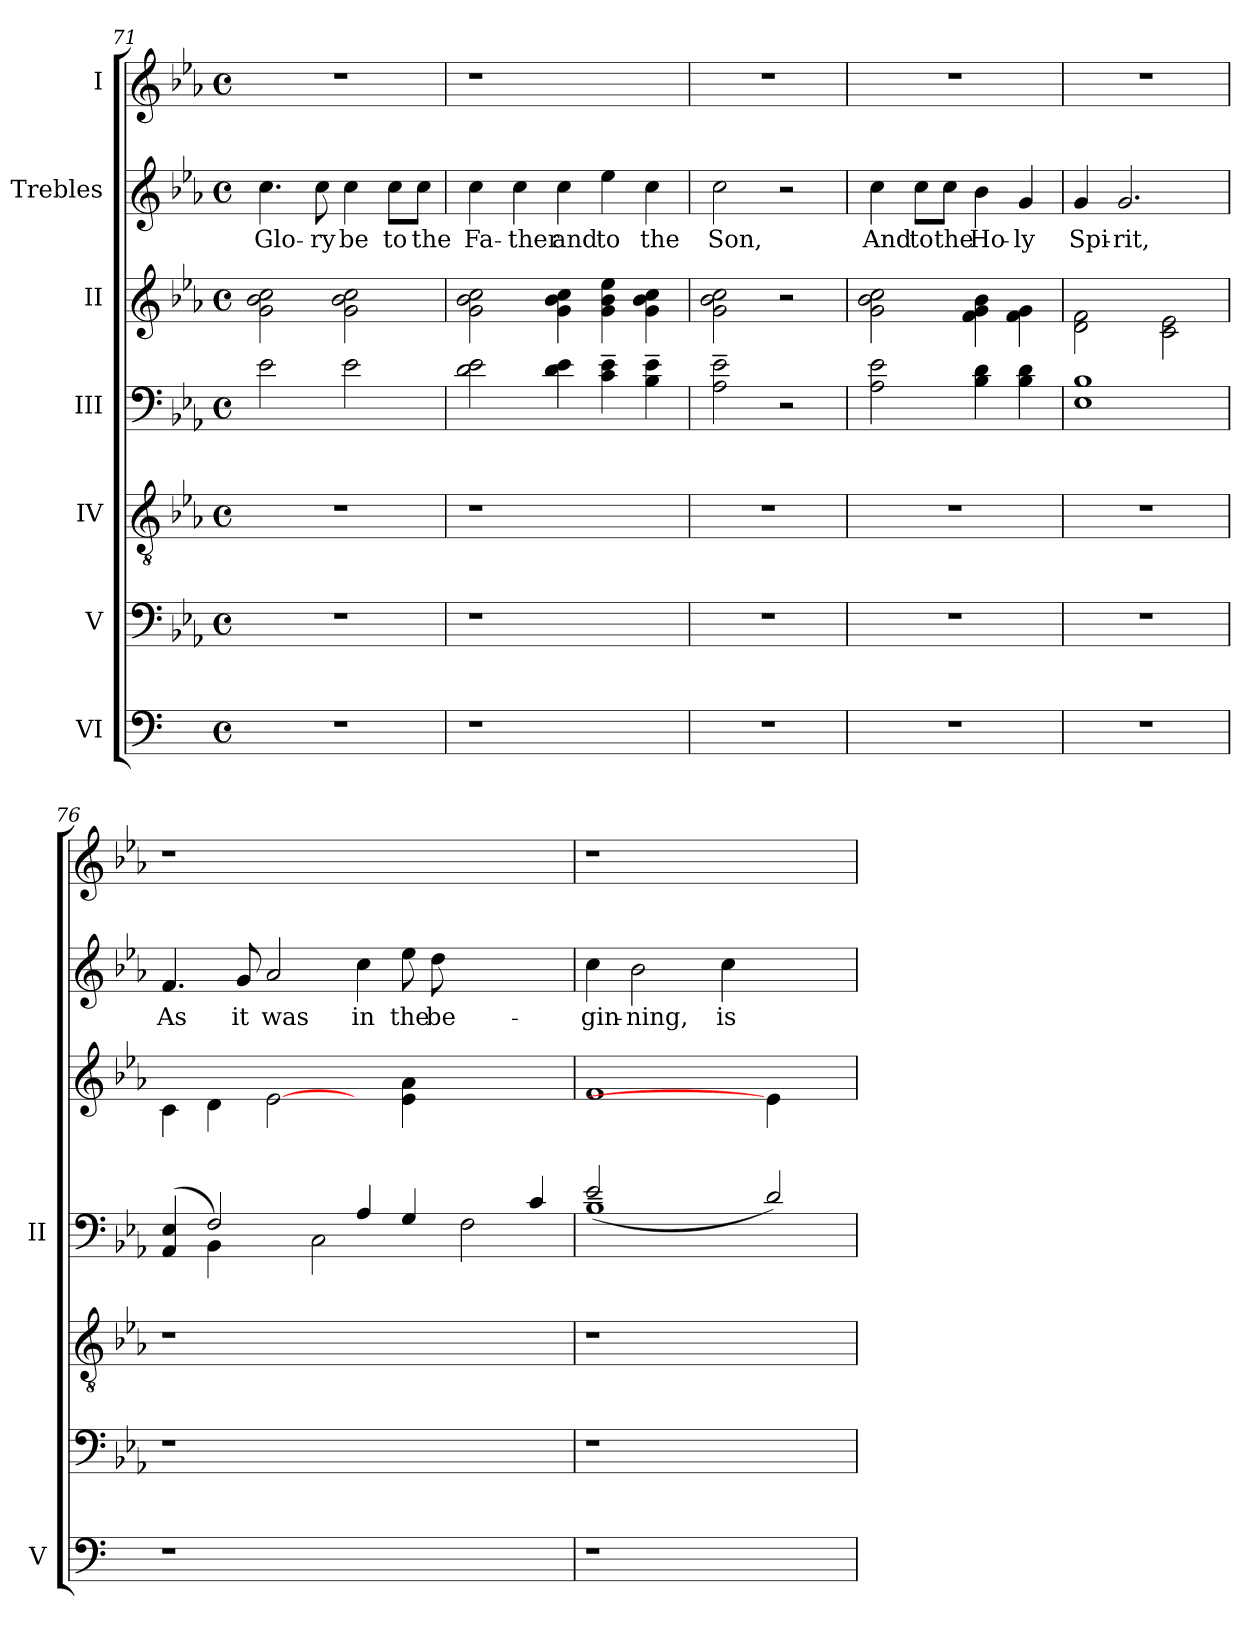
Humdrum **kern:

**kern	**kern	**kern	**kern	**text	**kern	**text	**kern	**text	**kern
*part7	*part6	*part5	*part4	*part4	*part3	*part3	*part2	*part2	*part1
*staff7	*staff6	*staff5	*staff4	*staff4	*staff3	*staff3	*staff2	*staff2	*staff1
*I"VI	*I"V	*I"IV	*I"III	*	*I"II	*	*I"Trebles	*	*I"I
*I'V	*	*	*I'II	*	*	*	*	*	*
!!LO:PB:g=z
*clefF4	*clefF4	*clefGv2	*clefF4	*	*clefG2	*	*clefG2	*	*clefG2
*k[]	*k[b-e-a-]	*k[b-e-a-]	*k[b-e-a-]	*	*k[b-e-a-]	*	*k[b-e-a-]	*	*k[b-e-a-]
*C:	*E-:	*E-:	*E-:	*	*E-:	*	*E-:	*	*E-:
*M4/4	*M4/4	*M4/4	*M4/4	*	*M4/4	*	*M4/4	*	*M4/4
*met(c)	*met(c)	*met(c)	*met(c)	*	*met(c)	*	*met(c)	*	*met(c)
=71	=71	=71	=71	=71	=71	=71	=71	=71	=71
!	!	!	!	!LO:LY:b:cj	!	!LO:LY:b:cj	!	!LO:LY:b:cj	!
1r	1r	1r	2e-\	.	2cc\ 2b-\ 2g\	.	4.cc\	Glo-	1r
!	!	!	!	!	!	!	!	!LO:LY:b:cj	!
.	.	.	.	.	.	.	8cc\	-ry	.
!	!	!	!	!LO:LY:b:cj	!	!LO:LY:b:cj	!	!LO:LY:b:cj	!
.	.	.	2e-\	.	2cc\ 2b-\ 2g\	.	4cc\	be	.
!	!	!	!	!	!	!	!	!LO:LY:b:cj	!
.	.	.	.	.	.	.	8cc\L	to	.
!	!	!	!	!	!	!	!	!LO:LY:b:cj	!
.	.	.	.	.	.	.	8cc\J	the	.
=72	=72	=72	=72	=72	=72	=72	=72	=72	=72
!	!	!	!	!LO:LY:b:cj	!	!LO:LY:b:cj	!	!LO:LY:b:cj	!
1r	1r	1r	2d\ 2e-\	.	2cc\ 2b-\ 2g\	.	4cc\	Fa-	1r
!	!	!	!	!	!	!	!	!LO:LY:b:cj	!
.	.	.	.	.	.	.	4cc\	-ther	.
!	!	!	!	!LO:LY:b:cj	!	!LO:LY:b:cj	!	!LO:LY:b:cj	!
.	.	.	4d\ 4e-\	.	4cc\ 4b-\ 4g\	.	4cc\	and	.
!	!	!	!	!LO:LY:b:cj	!	!LO:LY:b:cj	!	!LO:LY:b:cj	!
.	.	.	4e-\~> 4c\~>	.	4ee-\ 4b-\ 4g\	.	4ee-\	to	.
!	!	!	!	!LO:LY:b:cj	!	!LO:LY:b:cj	!	!LO:LY:b:cj	!
4ryy	4ryy	4ryy	4e-\~> 4B-\~>	.	4cc\ 4b-\ 4g\	.	4cc\	the	4ryy
=73	=73	=73	=73	=73	=73	=73	=73	=73	=73
!	!	!	!	!LO:LY:b:cj	!	!LO:LY:b:cj	!	!LO:LY:b:cj	!
1r	1r	1r	2e-\~> 2A-\~>	.	2cc\ 2b-\ 2g\	.	2cc\	Son,	1r
.	.	.	2r	.	2r	.	2r	.	.
=74	=74	=74	=74	=74	=74	=74	=74	=74	=74
!	!	!	!	!LO:LY:b:cj	!	!LO:LY:b:cj	!	!LO:LY:b:cj	!
1r	1r	1r	2e-\ 2A-\	.	2cc\ 2b-\ 2g\	.	4cc\	And	1r
!	!	!	!	!	!	!	!	!LO:LY:b:cj	!
.	.	.	.	.	.	.	8cc\L	to	.
!	!	!	!	!	!	!	!	!LO:LY:b:cj	!
.	.	.	.	.	.	.	8cc\J	the	.
!	!	!	!	!LO:LY:b:cj	!	!LO:LY:b:cj	!	!LO:LY:b:cj	!
.	.	.	4d\ 4B-\	.	4b-\ 4f\ 4g\	.	4b-\	Ho-	.
!	!	!	!	!LO:LY:b:cj	!	!LO:LY:b:cj	!	!LO:LY:b:cj	!
.	.	.	4d\ 4B-\	.	4f\ 4g\	.	4g/	-ly	.
=75	=75	=75	=75	=75	=75	=75	=75	=75	=75
!	!	!	!	!LO:LY:b:cj	!	!LO:LY:b:cj	!	!LO:LY:b:cj	!
1r	1r	1r	1B- 1E-	.	2f\ 2d\	.	4g/	Spi-	1r
!	!	!	!	!	!	!	!	!LO:LY:b:cj	!
.	.	.	.	.	.	.	2.g/	-rit,	.
!	!	!	!	!	!	!LO:LY:b:cj	!	!	!
.	.	.	.	.	2e-\ 2c\	.	.	.	.
!!LO:LB:g=z
=76	=76	=76	=76	=76	=76	=76	=76	=76	=76
!	!	!	!	!LO:LY:b:cj	!	!LO:LY:b:cj	!	!LO:LY:b:cj	!
*	*	*	*^	*	*	*	*	*	*
1r	1r	1r	(<4E-/ 4AA-/	4ryy	.	4c\	-	4.f/	As	1r
!	!	!	!	!	!LO:LY:b:cj	!	!LO:LY:b:cj	!	!	!
.	.	.	2F/	4BB-\)	.	4d\	--	.	.	.
!	!	!	!	!	!	!	!	!	!LO:LY:b:cj	!
.	.	.	.	.	.	.	.	8g/	it	.
!	!	!	!	!	!	!	!LO:LY:b:cj	!	!LO:LY:b:cj	!
.	.	.	.	2ryy	.	[2e-\	--	2a-/	was	.
.	.	.	2C\	.	.	.	.	.	.	.
!	!	!	!	!	!LO:LY:b:cj	!	!	!	!LO:LY:b:cj	!
1ryy	1ryy	1ryy	.	4A-/	.	4ryy	.	4cc\	in	1ryy
!	!	!	!	!	!LO:LY:b:cj	!	!LO:LY:b:cj	!	!LO:LY:b:cj	!
.	.	.	4G/	1ryy	.	4a-\ 4e-\	--	8ee-\	the	.
!	!	!	!	!	!	!	!	!	!LO:LY:b:cj	!
.	.	.	.	.	.	.	.	8dd\	be-	.
.	.	.	2F\	.	.	2.ryy	.	2.ryy	.	.
!	!	!	!	!	!LO:LY:b:cj	!	!	!	!	!
4ryy	4ryy	4ryy	4c/	.	.	.	.	.	.	4ryy
=77	=77	=77	=77	=77	=77	=77	=77	=77	=77	=77
!	!	!	!	!	!LO:LY:b:cj	!	!LO:LY:b:cj	!	!LO:LY:b:cj	!
1r	1r	1r	1B-~>	(>2e-/	.	1f	--	4cc\	-gin-	1r
!	!	!	!	!	!	!	!	!	!LO:LY:b:cj	!
.	.	.	.	.	.	.	.	2b-\	-ning,	.
.	.	.	.	1ryy	.	.	.	.	.	.
!	!	!	!	!	!	!	!	!	!LO:LY:b:cj	!
.	.	.	.	.	.	.	.	4cc\	is	.
!	!	!	!	!	!LO:LY:b:cj	!	!	!	!	!
2ryy	2ryy	2ryy	2d/)	.	.	4e-\]	.	2ryy	.	2ryy
.	.	.	.	.	.	4ryy	.	.	.	.
*	*	*	*v	*v	*	*	*	*	*	*
=	=	=	=	=	=	=	=	=	=
*-	*-	*-	*-	*-	*-	*-	*-	*-	*-
